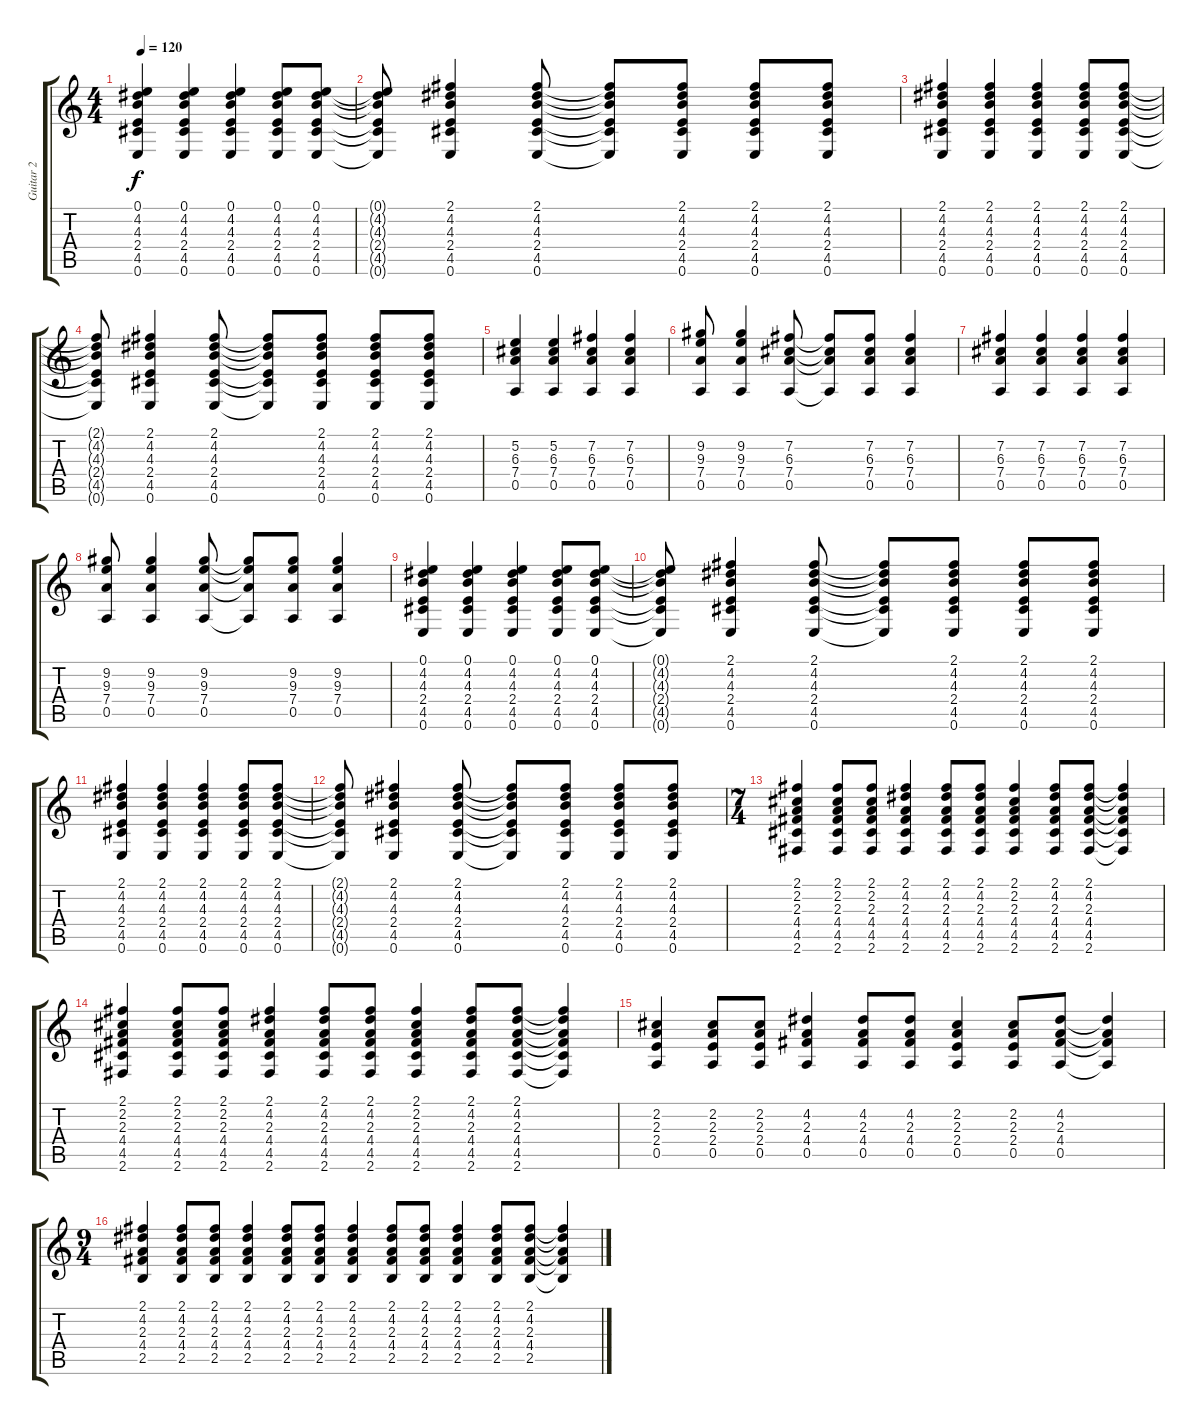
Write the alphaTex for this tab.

\track ("Guitar 2" "Guitar 2") {instrument acousticguitarsteel}
\staff {score tabs}
\tuning (E4 B3 G3 D3 A2 E2) {hide}
\ts (4 4)
\tempo 120
\clef g2
\ks c
(0.1 4.2 4.3 2.4 4.5 0.6).4{dy f} (0.1 4.2 4.3 2.4 4.5 0.6).4 (0.1 4.2 4.3 2.4 4.5 0.6).4 (0.1 4.2 4.3 2.4 4.5 0.6).8 (0.1 4.2 4.3 2.4 4.5 0.6).8 |
(0.1{t} 4.2{t} 4.3{t} 2.4{t} 4.5{t} 0.6{t}).8 (2.1 4.2 4.3 2.4 4.5 0.6).4 (2.1 4.2 4.3 2.4 4.5 0.6).8 (2.1{t} 4.2{t} 4.3{t} 2.4{t} 4.5{t} 0.6{t}).8 (2.1 4.2 4.3 2.4 4.5 0.6).8 (2.1 4.2 4.3 2.4 4.5 0.6).8 (2.1 4.2 4.3 2.4 4.5 0.6).8 |
(2.1 4.2 4.3 2.4 4.5 0.6).4 (2.1 4.2 4.3 2.4 4.5 0.6).4 (2.1 4.2 4.3 2.4 4.5 0.6).4 (2.1 4.2 4.3 2.4 4.5 0.6).8 (2.1 4.2 4.3 2.4 4.5 0.6).8 |
(2.1{t} 4.2{t} 4.3{t} 2.4{t} 4.5{t} 0.6{t}).8 (2.1 4.2 4.3 2.4 4.5 0.6).4 (2.1 4.2 4.3 2.4 4.5 0.6).8 (2.1{t} 4.2{t} 4.3{t} 2.4{t} 4.5{t} 0.6{t}).8 (2.1 4.2 4.3 2.4 4.5 0.6).8 (2.1 4.2 4.3 2.4 4.5 0.6).8 (2.1 4.2 4.3 2.4 4.5 0.6).8 |
(5.2 6.3 7.4 0.5).4 (5.2 6.3 7.4 0.5).4 (7.2 6.3 7.4 0.5).4 (7.2 6.3 7.4 0.5).4 |
(9.2 9.3 7.4 0.5).8 (9.2 9.3 7.4 0.5).4 (7.2 6.3 7.4 0.5).8 (7.2{t} 6.3{t} 7.4{t} 0.5{t}).8 (7.2 6.3 7.4 0.5).8 (7.2 6.3 7.4 0.5).4 |
(7.2 6.3 7.4 0.5).4 (7.2 6.3 7.4 0.5).4 (7.2 6.3 7.4 0.5).4 (7.2 6.3 7.4 0.5).4 |
(9.2 9.3 7.4 0.5).8 (9.2 9.3 7.4 0.5).4 (9.2 9.3 7.4 0.5).8 (9.2{t} 9.3{t} 7.4{t} 0.5{t}).8 (9.2 9.3 7.4 0.5).8 (9.2 9.3 7.4 0.5).4 |
(0.1 4.2 4.3 2.4 4.5 0.6).4 (0.1 4.2 4.3 2.4 4.5 0.6).4 (0.1 4.2 4.3 2.4 4.5 0.6).4 (0.1 4.2 4.3 2.4 4.5 0.6).8 (0.1 4.2 4.3 2.4 4.5 0.6).8 |
(0.1{t} 4.2{t} 4.3{t} 2.4{t} 4.5{t} 0.6{t}).8 (2.1 4.2 4.3 2.4 4.5 0.6).4 (2.1 4.2 4.3 2.4 4.5 0.6).8 (2.1{t} 4.2{t} 4.3{t} 2.4{t} 4.5{t} 0.6{t}).8 (2.1 4.2 4.3 2.4 4.5 0.6).8 (2.1 4.2 4.3 2.4 4.5 0.6).8 (2.1 4.2 4.3 2.4 4.5 0.6).8 |
(2.1 4.2 4.3 2.4 4.5 0.6).4 (2.1 4.2 4.3 2.4 4.5 0.6).4 (2.1 4.2 4.3 2.4 4.5 0.6).4 (2.1 4.2 4.3 2.4 4.5 0.6).8 (2.1 4.2 4.3 2.4 4.5 0.6).8 |
(2.1{t} 4.2{t} 4.3{t} 2.4{t} 4.5{t} 0.6{t}).8 (2.1 4.2 4.3 2.4 4.5 0.6).4 (2.1 4.2 4.3 2.4 4.5 0.6).8 (2.1{t} 4.2{t} 4.3{t} 2.4{t} 4.5{t} 0.6{t}).8 (2.1 4.2 4.3 2.4 4.5 0.6).8 (2.1 4.2 4.3 2.4 4.5 0.6).8 (2.1 4.2 4.3 2.4 4.5 0.6).8 |
\ts (7 4)
(2.1 2.2 2.3 4.4 4.5 2.6).4 (2.1 2.2 2.3 4.4 4.5 2.6).8 (2.1 2.2 2.3 4.4 4.5 2.6).8 (2.1 4.2 2.3 4.4 4.5 2.6).4 (2.1 4.2 2.3 4.4 4.5 2.6).8 (2.1 4.2 2.3 4.4 4.5 2.6).8 (2.1 2.2 2.3 4.4 4.5 2.6).4 (2.1 4.2 2.3 4.4 4.5 2.6).8 (2.1 4.2 2.3 4.4 4.5 2.6).8 (2.1{t} 4.2{t} 2.3{t} 4.4{t} 4.5{t} 2.6{t}).4 |
(2.1 2.2 2.3 4.4 4.5 2.6).4 (2.1 2.2 2.3 4.4 4.5 2.6).8 (2.1 2.2 2.3 4.4 4.5 2.6).8 (2.1 4.2 2.3 4.4 4.5 2.6).4 (2.1 4.2 2.3 4.4 4.5 2.6).8 (2.1 4.2 2.3 4.4 4.5 2.6).8 (2.1 2.2 2.3 4.4 4.5 2.6).4 (2.1 4.2 2.3 4.4 4.5 2.6).8 (2.1 4.2 2.3 4.4 4.5 2.6).8 (2.1{t} 4.2{t} 2.3{t} 4.4{t} 4.5{t} 2.6{t}).4 |
(2.2 2.3 2.4 0.5).4 (2.2 2.3 2.4 0.5).8 (2.2 2.3 2.4 0.5).8 (4.2 2.3 4.4 0.5).4 (4.2 2.3 4.4 0.5).8 (4.2 2.3 4.4 0.5).8 (2.2 2.3 2.4 0.5).4 (2.2 2.3 2.4 0.5).8 (4.2 2.3 4.4 0.5).8 (4.2{t} 2.3{t} 4.4{t} 0.5{t}).4 |
\ts (9 4)
(2.1 4.2 2.3 4.4 2.5).4 (2.1 4.2 2.3 4.4 2.5).8 (2.1 4.2 2.3 4.4 2.5).8 (2.1 4.2 2.3 4.4 2.5).4 (2.1 4.2 2.3 4.4 2.5).8 (2.1 4.2 2.3 4.4 2.5).8 (2.1 4.2 2.3 4.4 2.5).4 (2.1 4.2 2.3 4.4 2.5).8 (2.1 4.2 2.3 4.4 2.5).8 (2.1 4.2 2.3 4.4 2.5).4 (2.1 4.2 2.3 4.4 2.5).8 (2.1 4.2 2.3 4.4 2.5).8 (2.1{t} 4.2{t} 2.3{t} 4.4{t} 2.5{t}).4
